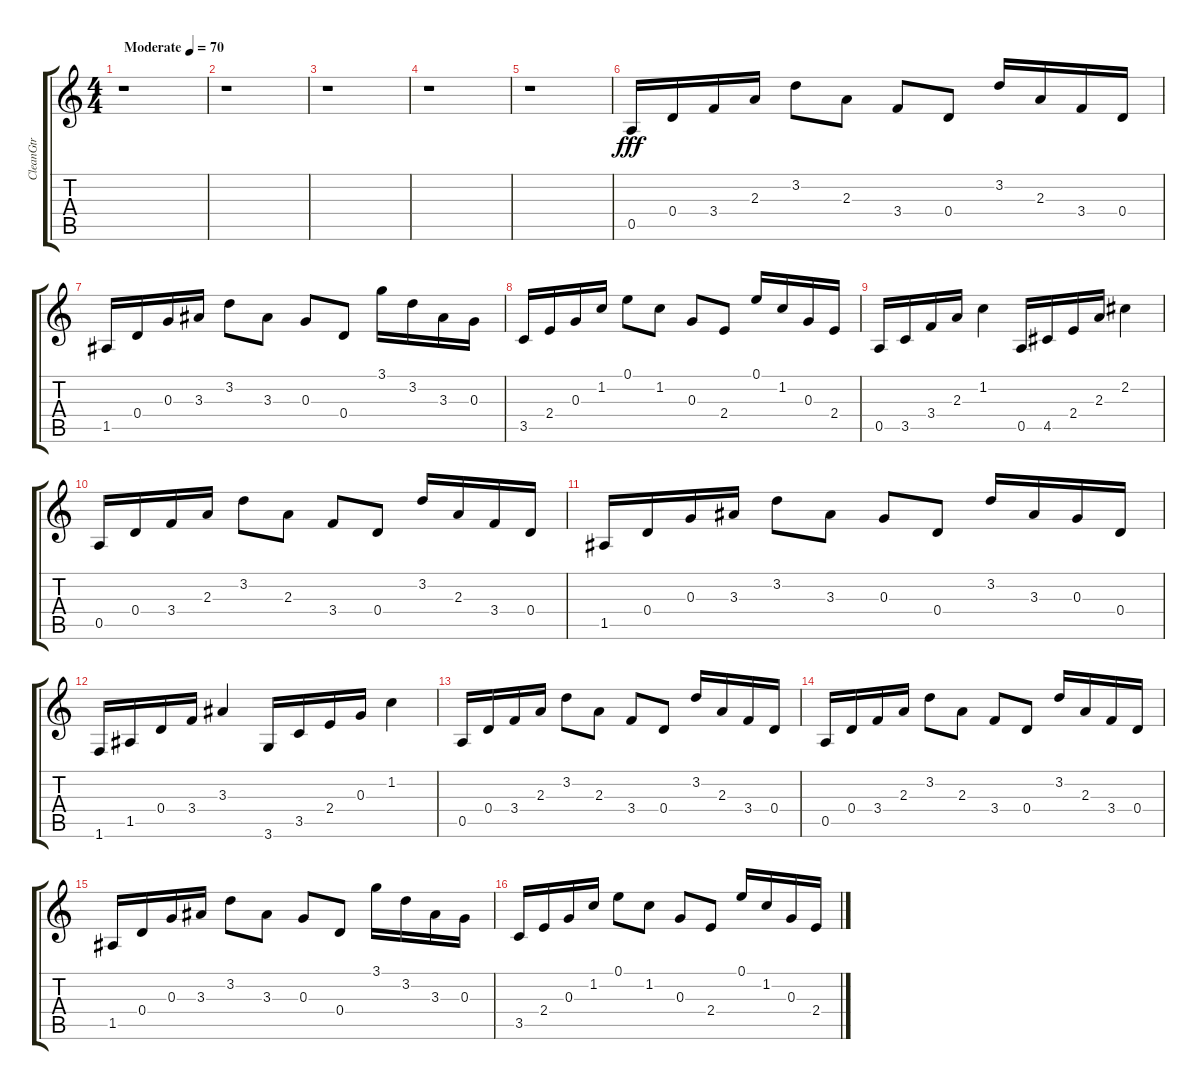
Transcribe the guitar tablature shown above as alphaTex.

\track ("CleanGtr" "CleanGtr") {instrument electricguitarclean}
\staff {score tabs}
\tuning (E4 B3 G3 D3 A2 E2) {hide}
\ts (4 4)
\tempo (70 "Moderate")
\clef g2
\ks c
r.1{dy fff instrument electricguitarclean} |
r.1 |
r.1 |
r.1 |
r.1 |
0.5.16 0.4.16 3.4.16 2.3.16 3.2.8 2.3.8 3.4.8 0.4.8 3.2.16 2.3.16 3.4.16 0.4.16 |
1.5.16 0.4.16 0.3.16 3.3.16 3.2.8 3.3.8 0.3.8 0.4.8 3.1.16 3.2.16 3.3.16 0.3.16 |
3.5.16 2.4.16 0.3.16 1.2.16 0.1.8 1.2.8 0.3.8 2.4.8 0.1.16 1.2.16 0.3.16 2.4.16 |
0.5.16 3.5.16 3.4.16 2.3.16 1.2.4 0.5.16 4.5.16 2.4.16 2.3.16 2.2.4 |
0.5.16 0.4.16 3.4.16 2.3.16 3.2.8 2.3.8 3.4.8 0.4.8 3.2.16 2.3.16 3.4.16 0.4.16 |
1.5.16 0.4.16 0.3.16 3.3.16 3.2.8 3.3.8 0.3.8 0.4.8 3.2.16 3.3.16 0.3.16 0.4.16 |
1.6.16 1.5.16 0.4.16 3.4.16 3.3.4 3.6.16 3.5.16 2.4.16 0.3.16 1.2.4 |
0.5.16 0.4.16 3.4.16 2.3.16 3.2.8 2.3.8 3.4.8 0.4.8 3.2.16 2.3.16 3.4.16 0.4.16 |
0.5.16 0.4.16 3.4.16 2.3.16 3.2.8 2.3.8 3.4.8 0.4.8 3.2.16 2.3.16 3.4.16 0.4.16 |
1.5.16 0.4.16 0.3.16 3.3.16 3.2.8 3.3.8 0.3.8 0.4.8 3.1.16 3.2.16 3.3.16 0.3.16 |
3.5.16 2.4.16 0.3.16 1.2.16 0.1.8 1.2.8 0.3.8 2.4.8 0.1.16 1.2.16 0.3.16 2.4.16
